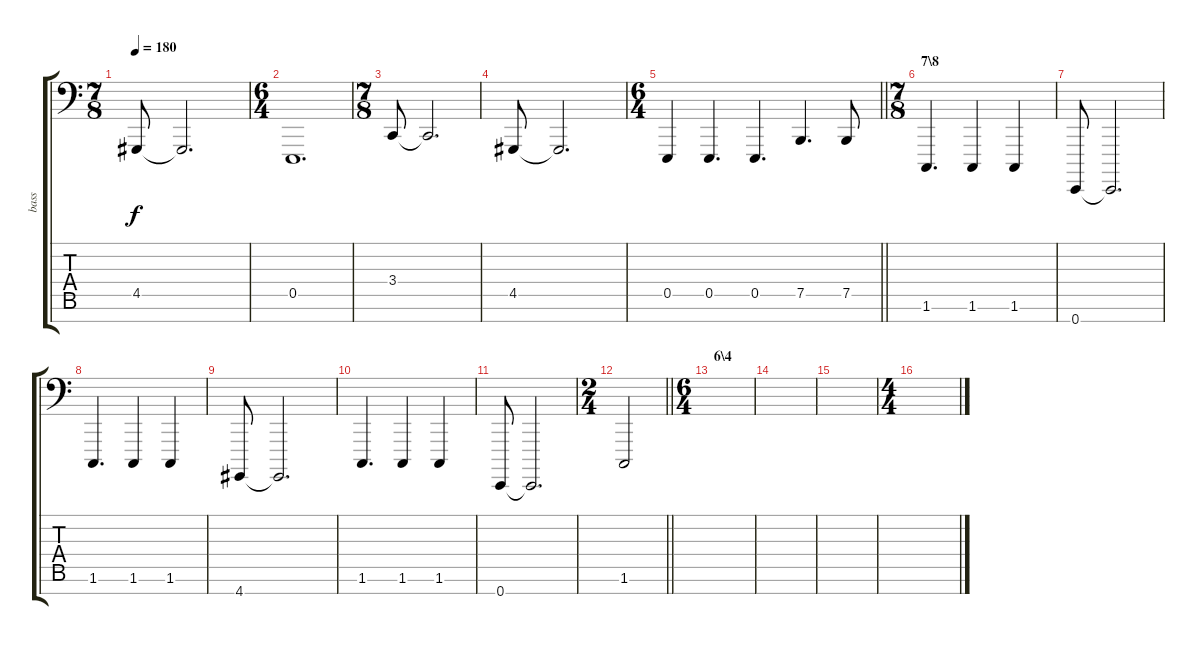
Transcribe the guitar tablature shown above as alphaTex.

\track ("bass" "bass") {instrument lead2sawtooth}
\staff {score tabs}
\tuning (B2 Gb2 D2 A1 E1 B0 E0) {hide}
\ts (7 8)
\tempo 180
\clef f4
\ks c
4.5.8{dy f} 4.5{t}.2{d} |
\ts (6 4)
0.5.1{d} |
\ts (7 8)
3.4.8 3.4{t}.2{d} |
4.5.8 4.5{t}.2{d} |
\ts (6 4)
\barLineRight lightlight
0.5.4 0.5.4{d} 0.5.4{d} 7.5.4{d} 7.5.8 |
\ts (7 8)
\section ("" "7\\8")
1.6.4{d volume 16 instrument electricbassfinger} 1.6.4 1.6.4 |
0.7.8 0.7{t}.2{d} |
1.6.4{d} 1.6.4 1.6.4 |
4.7.8 4.7{t}.2{d} |
1.6.4{d} 1.6.4 1.6.4 |
0.7.8 0.7{t}.2{d} |
\ts (2 4)
\barLineRight lightlight
1.6.2 |
\ts (6 4)
\section ("" "6\\4")
|
|
|
\ts (4 4)
